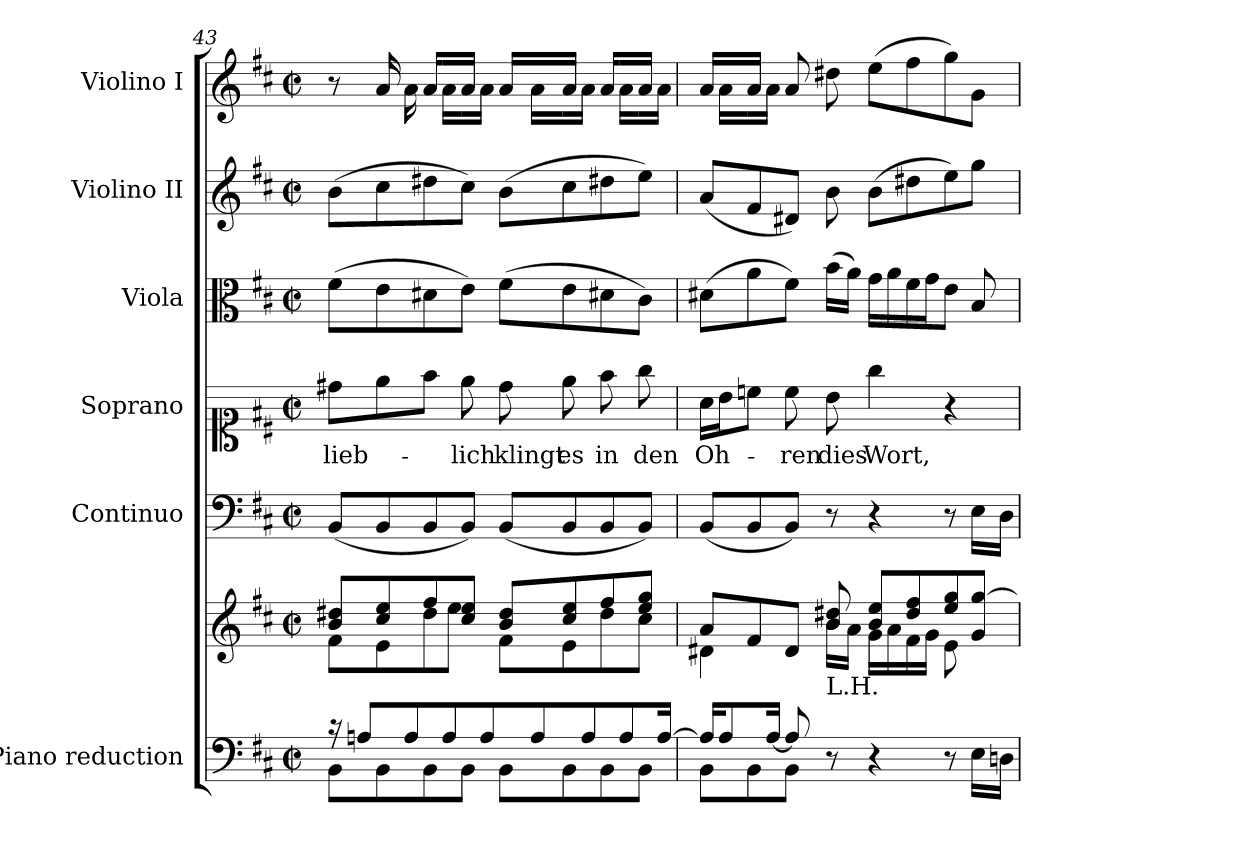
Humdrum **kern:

**kern	**kern	**kern	**kern	**text	**kern	**kern	**kern
*part6	*part6	*part5	*part4	*part4	*part3	*part2	*part1
*staff7	*staff6	*staff5	*staff4	*staff4	*staff3	*staff2	*staff1
*I"Piano reduction	*	*I"Continuo	*I"Soprano	*	*I"Viola	*I"Violino II	*I"Violino I
*I'Pno	*	*	*	*	*I'Vla	*I'Vln	*I'Vln
*clefF4	*clefG2	*clefF4	*clefC1	*	*clefC3	*clefG2	*clefG2
*k[f#c#]	*k[f#c#]	*k[f#c#]	*k[f#c#]	*	*k[f#c#]	*k[f#c#]	*k[f#c#]
*M2/2	*M2/2	*M2/2	*M2/2	*	*M2/2	*M2/2	*M2/2
*met(c|)	*met(c|)	*met(c|)	*met(c|)	*	*met(c|)	*met(c|)	*met(c|)
=43	=43	=43	=43	=43	=43	=43	=43
*^	*^	*	*	*	*	*	*
!	!	!	!	!	!	!LO:LY:b	!	!	!
*	*	*	*	*	*	*	*	*	*^
16r	8BB\L	8b/ 8dd#X/L	8f#\L	(8BB/L	8dd#X\L	lieb-	(8f#\L	(8b\L	8r	8ryy
8An/L	.	.	.	.	.	.	.	.	.	.
.	8BB\	8cc#/ 8ee/	8e\	8BB/	8ee\	.	8e\	8cc#\	16a/	16ryy
8A/	.	.	.	.	.	.	.	.	16ryy	16a\
.	8BB\	8ff#/	8dd#\	8BB/	8ff#\J	.	8d#X\	8dd#X\	16a/LL	16ryy
8A/	.	.	.	.	.	.	.	.	16ryy	16a\LL
!	!	!	!	!	!	!LO:LY:b	!	!	!	!
.	8BB\J	8cc#/ 8ee/J	8ee\J	8BB/J)	8ee\	-lich	8e\J)	8cc#\J)	16a/JJ	16ryy
8A/	.	.	.	.	.	.	.	.	16ryy	16a\JJ
!	!	!	!	!	!	!LO:LY:b	!	!	!	!
.	8BB\L	8b/ 8dd#/L	8f#\L	(8BB/L	8dd#\	klingt	(8f#\L	(8b\L	16a/LL	16ryy
8A/	.	.	.	.	.	.	.	.	16ryy	16a\LL
!	!	!	!	!	!	!LO:LY:b	!	!	!	!
.	8BB\	8cc#/ 8ee/	8e\	8BB/	8ee\	es	8e\	8cc#\	16a/JJ	16ryy
8A/	.	.	.	.	.	.	.	.	16ryy	16a\JJ
!	!	!	!	!	!	!LO:LY:b	!	!	!	!
.	8BB\	8ff#/	8dd#\	8BB/	8ff#\	in	8d#X\	8dd#X\	16a/LL	16ryy
8A/	.	.	.	.	.	.	.	.	16ryy	16a\LL
!	!	!	!	!	!	!LO:LY:b	!	!	!	!
.	8BB\J	8ee/ 8gg/J	8cc#\J	8BB/J)	8gg\	den	8c#\J)	8ee\J)	16a/JJ	16ryy
[16A/Jk	.	.	.	.	.	.	.	.	16ryy	16a\JJ
=44	=44	=44	=44	=44	=44	=44	=44	=44	=44	=44
*	*^	*	*	*	*	*	*	*	*	*
!	!	!	!	!	!	!	!LO:LY:b	!	!	!	!
2..ryy	16A/KL]	8BB\L	8a/L	4d#X\	(8BB/L	16a\LL	Oh-	(8d#X\L	(8a/L	16a/LL	16ryy
.	8A/	.	.	.	.	16b\J	.	.	.	16ryy	16a\LL
.	.	8BB\	8f#/	.	8BB/	8ccn\J	.	8a\	8f#/	16a/JJ	16ryy
.	[16A/Jk	.	.	.	.	.	.	.	.	16ryy	16a\JJ
!	!	!	!	!	!	!	!LO:LY:b	!	!	!	!
.	8A/]	8BB\J	8d#/J	8ryy	8BB/J)	8cc\	-ren	8f#\J)	8d#X/J)	8a/	2.ryy
!	!	!	!LO:TX:b:t=L.H.	!	!	!	!	!	!	!	!
!	!	!	!	!	!	!	!LO:LY:b	!	!	!	!
.	8r	8ryy	8b/ 8dd#X/	16b\LL	8r	8b\	dies	(16b\LL	8b\	8dd#X\	.
.	.	.	.	16a\JJ	.	.	.	16a\JJ)	.	.	.
!	!	!	!	!	!	!	!LO:LY:b	!	!	!	!
.	4r	4ryy	8b/ 8ee/L	16g\LL	4r	4gg\	Wort,	16g\LL	(8b\L	(8ee\L	.
.	.	.	.	16a\	.	.	.	16a\	.	.	.
.	.	.	8dd#/ 8ff#/	16f#\	.	.	.	16f#\	8dd#X\	8ff#\	.
.	.	.	.	16g\JJ	.	.	.	16g\J	.	.	.
.	8r	8ryy	8ee/ 8gg/	8e\L	8r	4r	.	8e\J	8ee\)	8gg\)	.
8B/J	8ryy	16E\LL	8g/ [8gg/J	8ryy	16E\LL	.	.	8B/	8gg\J	8g\J	.
.	.	16Dn\JJ	.	.	16D\JJ	.	.	.	.	.	.
*v	*v	*v	*	*	*	*	*	*	*	*v	*v
*	*v	*v	*	*	*	*	*	*
=	=	=	=	=	=	=	=
*-	*-	*-	*-	*-	*-	*-	*-
